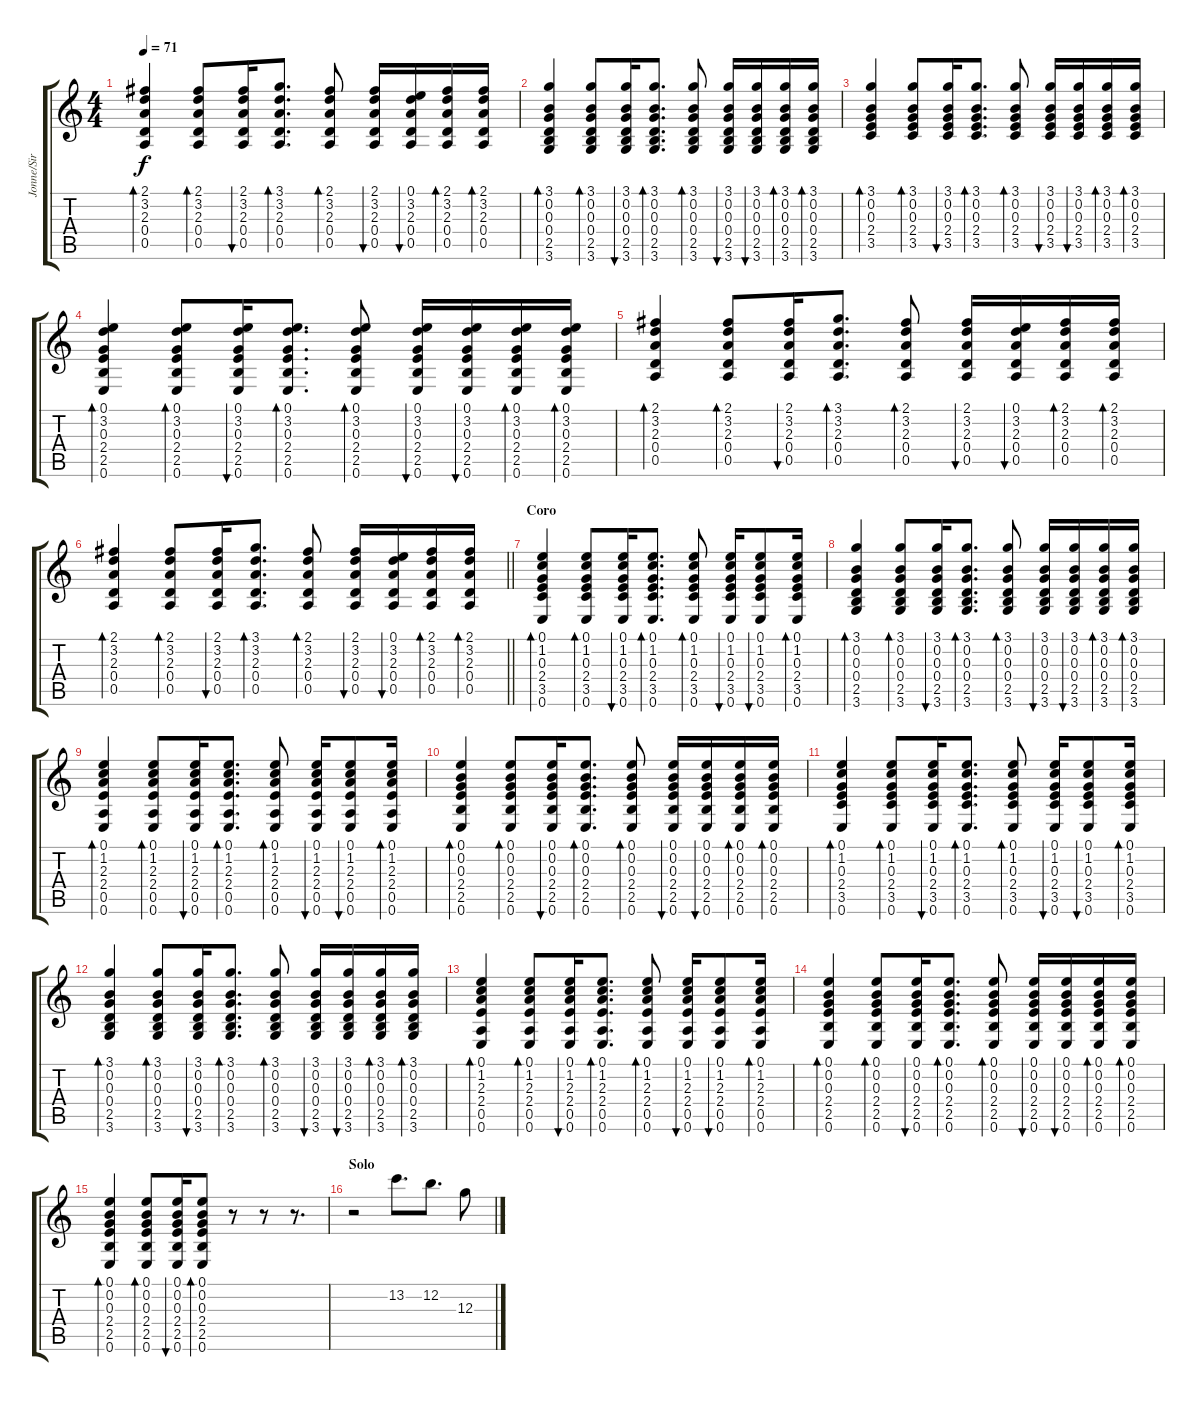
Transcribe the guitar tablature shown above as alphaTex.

\track ("Jonne/Sir Chirstus " "Jonne/Sir ") {instrument acousticguitarsteel}
\staff {score tabs}
\tuning (E4 B3 G3 D3 A2 E2) {hide}
\ts (4 4)
\tempo 71
\clef g2
\ks c
(2.1 3.2 2.3 0.4 0.5).4{bd 30 dy f} (2.1 3.2 2.3 0.4 0.5).8{bd 30} (2.1 3.2 2.3 0.4 0.5).16{bu 60} (3.1 3.2 2.3 0.4 0.5).8{d bd 30} (2.1 3.2 2.3 0.4 0.5).8{bd 30} (2.1 3.2 2.3 0.4 0.5).16{bu 30} (0.1 3.2 2.3 0.4 0.5).16{bu 30} (2.1 3.2 2.3 0.4 0.5).16{bd 30} (2.1 3.2 2.3 0.4 0.5).16{bd 30} |
(3.1 0.2 0.3 0.4 2.5 3.6).4{bd 60} (3.1 0.2 0.3 0.4 2.5 3.6).8{bd 30} (3.1 0.2 0.3 0.4 2.5 3.6).16{bu 60} (3.1 0.2 0.3 0.4 2.5 3.6).8{d bd 30} (3.1 0.2 0.3 0.4 2.5 3.6).8{bd 30} (3.1 0.2 0.3 0.4 2.5 3.6).16{bu 30} (3.1 0.2 0.3 0.4 2.5 3.6).16{bu 30} (3.1 0.2 0.3 0.4 2.5 3.6).16{bd 30} (3.1 0.2 0.3 0.4 2.5 3.6).16{bd 30} |
(3.1 0.2 0.3 2.4 3.5).4{bd 30} (3.1 0.2 0.3 2.4 3.5).8{bd 30} (3.1 0.2 0.3 2.4 3.5).16{bu 60} (3.1 0.2 0.3 2.4 3.5).8{d bd 30} (3.1 0.2 0.3 2.4 3.5).8{bd 30} (3.1 0.2 0.3 2.4 3.5).16{bu 30} (3.1 0.2 0.3 2.4 3.5).16{bu 30} (3.1 0.2 0.3 2.4 3.5).16{bd 30} (3.1 0.2 0.3 2.4 3.5).16{bd 30} |
(0.1 3.2 0.3 2.4 2.5 0.6).4{bd 30} (0.1 3.2 0.3 2.4 2.5 0.6).8{bd 30} (0.1 3.2 0.3 2.4 2.5 0.6).16{bu 60} (0.1 3.2 0.3 2.4 2.5 0.6).8{d bd 30} (0.1 3.2 0.3 2.4 2.5 0.6).8{bd 30} (0.1 3.2 0.3 2.4 2.5 0.6).16{bu 30} (0.1 3.2 0.3 2.4 2.5 0.6).16{bu 30} (0.1 3.2 0.3 2.4 2.5 0.6).16{bd 30} (0.1 3.2 0.3 2.4 2.5 0.6).16{bd 30} |
(2.1 3.2 2.3 0.4 0.5).4{bd 30} (2.1 3.2 2.3 0.4 0.5).8{bd 30} (2.1 3.2 2.3 0.4 0.5).16{bu 60} (3.1 3.2 2.3 0.4 0.5).8{d bd 30} (2.1 3.2 2.3 0.4 0.5).8{bd 30} (2.1 3.2 2.3 0.4 0.5).16{bu 30} (0.1 3.2 2.3 0.4 0.5).16{bu 30} (2.1 3.2 2.3 0.4 0.5).16{bd 30} (2.1 3.2 2.3 0.4 0.5).16{bd 30} |
\barLineRight lightlight
(2.1 3.2 2.3 0.4 0.5).4{bd 30} (2.1 3.2 2.3 0.4 0.5).8{bd 30} (2.1 3.2 2.3 0.4 0.5).16{bu 60} (3.1 3.2 2.3 0.4 0.5).8{d bd 30} (2.1 3.2 2.3 0.4 0.5).8{bd 30} (2.1 3.2 2.3 0.4 0.5).16{bu 30} (0.1 3.2 2.3 0.4 0.5).16{bu 30} (2.1 3.2 2.3 0.4 0.5).16{bd 30} (2.1 3.2 2.3 0.4 0.5).16{bd 30} |
\section ("" "Coro")
(0.1 1.2 0.3 2.4 3.5 0.6).4{bd 30} (0.1 1.2 0.3 2.4 3.5 0.6).8{bd 30} (0.1 1.2 0.3 2.4 3.5 0.6).16{bu 60} (0.1 1.2 0.3 2.4 3.5 0.6).8{d bd 30} (0.1 1.2 0.3 2.4 3.5 0.6).8{bd 30} (0.1 1.2 0.3 2.4 3.5 0.6).16{bu 30} (0.1 1.2 0.3 2.4 3.5 0.6).8{bu 30} (0.1 1.2 0.3 2.4 3.5 0.6).16{bd 30} |
(3.1 0.2 0.3 0.4 2.5 3.6).4{bd 60} (3.1 0.2 0.3 0.4 2.5 3.6).8{bd 30} (3.1 0.2 0.3 0.4 2.5 3.6).16{bu 60} (3.1 0.2 0.3 0.4 2.5 3.6).8{d bd 30} (3.1 0.2 0.3 0.4 2.5 3.6).8{bd 30} (3.1 0.2 0.3 0.4 2.5 3.6).16{bu 30} (3.1 0.2 0.3 0.4 2.5 3.6).16{bu 30} (3.1 0.2 0.3 0.4 2.5 3.6).16{bd 30} (3.1 0.2 0.3 0.4 2.5 3.6).16{bd 30} |
(0.1 1.2 2.3 2.4 0.5 0.6).4{bd 30} (0.1 1.2 2.3 2.4 0.5 0.6).8{bd 30} (0.1 1.2 2.3 2.4 0.5 0.6).16{bu 60} (0.1 1.2 2.3 2.4 0.5 0.6).8{d bd 30} (0.1 1.2 2.3 2.4 0.5 0.6).8{bd 30} (0.1 1.2 2.3 2.4 0.5 0.6).16{bu 30} (0.1 1.2 2.3 2.4 0.5 0.6).8{bu 30} (0.1 1.2 2.3 2.4 0.5 0.6).16{bd 30} |
(0.1 0.2 0.3 2.4 2.5 0.6).4{bd 30} (0.1 0.2 0.3 2.4 2.5 0.6).8{bd 30} (0.1 0.2 0.3 2.4 2.5 0.6).16{bu 60} (0.1 0.2 0.3 2.4 2.5 0.6).8{d bd 30} (0.1 0.2 0.3 2.4 2.5 0.6).8{bd 30} (0.1 0.2 0.3 2.4 2.5 0.6).16{bu 30} (0.1 0.2 0.3 2.4 2.5 0.6).16{bu 30} (0.1 0.2 0.3 2.4 2.5 0.6).16{bd 30} (0.1 0.2 0.3 2.4 2.5 0.6).16{bd 30} |
(0.1 1.2 0.3 2.4 3.5 0.6).4{bd 30} (0.1 1.2 0.3 2.4 3.5 0.6).8{bd 30} (0.1 1.2 0.3 2.4 3.5 0.6).16{bu 60} (0.1 1.2 0.3 2.4 3.5 0.6).8{d bd 30} (0.1 1.2 0.3 2.4 3.5 0.6).8{bd 30} (0.1 1.2 0.3 2.4 3.5 0.6).16{bu 30} (0.1 1.2 0.3 2.4 3.5 0.6).8{bu 30} (0.1 1.2 0.3 2.4 3.5 0.6).16{bd 30} |
(3.1 0.2 0.3 0.4 2.5 3.6).4{bd 60} (3.1 0.2 0.3 0.4 2.5 3.6).8{bd 30} (3.1 0.2 0.3 0.4 2.5 3.6).16{bu 60} (3.1 0.2 0.3 0.4 2.5 3.6).8{d bd 30} (3.1 0.2 0.3 0.4 2.5 3.6).8{bd 30} (3.1 0.2 0.3 0.4 2.5 3.6).16{bu 30} (3.1 0.2 0.3 0.4 2.5 3.6).16{bu 30} (3.1 0.2 0.3 0.4 2.5 3.6).16{bd 30} (3.1 0.2 0.3 0.4 2.5 3.6).16{bd 30} |
(0.1 1.2 2.3 2.4 0.5 0.6).4{bd 30} (0.1 1.2 2.3 2.4 0.5 0.6).8{bd 30} (0.1 1.2 2.3 2.4 0.5 0.6).16{bu 60} (0.1 1.2 2.3 2.4 0.5 0.6).8{d bd 30} (0.1 1.2 2.3 2.4 0.5 0.6).8{bd 30} (0.1 1.2 2.3 2.4 0.5 0.6).16{bu 30} (0.1 1.2 2.3 2.4 0.5 0.6).8{bu 30} (0.1 1.2 2.3 2.4 0.5 0.6).16{bd 30} |
(0.1 0.2 0.3 2.4 2.5 0.6).4{bd 30} (0.1 0.2 0.3 2.4 2.5 0.6).8{bd 30} (0.1 0.2 0.3 2.4 2.5 0.6).16{bu 60} (0.1 0.2 0.3 2.4 2.5 0.6).8{d bd 30} (0.1 0.2 0.3 2.4 2.5 0.6).8{bd 30} (0.1 0.2 0.3 2.4 2.5 0.6).16{bu 30} (0.1 0.2 0.3 2.4 2.5 0.6).16{bu 30} (0.1 0.2 0.3 2.4 2.5 0.6).16{bd 30} (0.1 0.2 0.3 2.4 2.5 0.6).16{bd 30} |
(0.1 0.2 0.3 2.4 2.5 0.6).4{bd 30} (0.1 0.2 0.3 2.4 2.5 0.6).8{bd 30} (0.1 0.2 0.3 2.4 2.5 0.6).16{bu 60} (0.1 0.2 0.3 2.4 2.5 0.6).8{bd 30} r.8 r.8 r.8{d} |
\section ("" "Solo")
r.2{volume 14 instrument distortionguitar} 13.2.8{d} 12.2.8{d} 12.3.8
